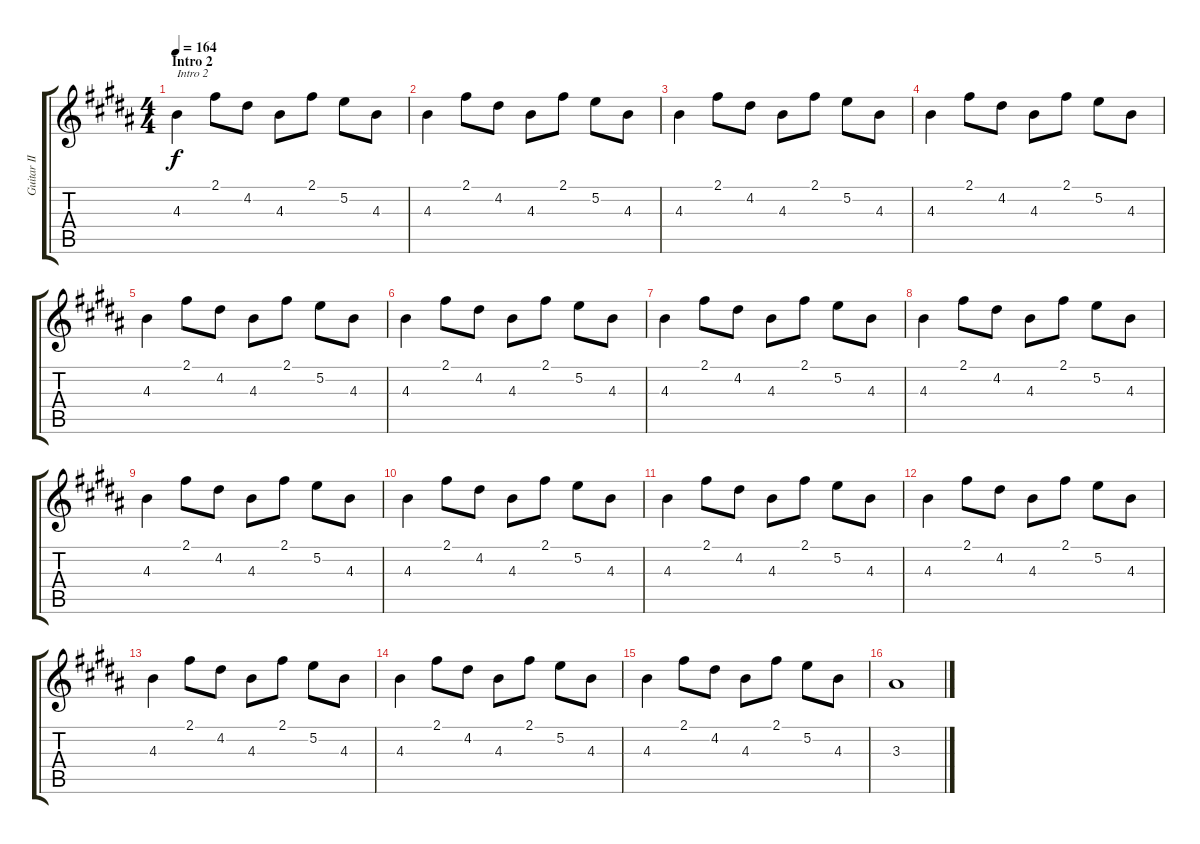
\track ("Guitar II" "Guitar II") {instrument distortionguitar}
\staff {score tabs}
\tuning (E4 B3 G3 D3 A2 E2) {hide}
\ts (4 4)
\section ("" "Intro 2")
\tempo 164
\clef g2
\ks b
4.3.4{txt "Intro 2" dy f} 2.1.8 4.2.8 4.3.8 2.1.8 5.2.8 4.3.8 |
4.3.4 2.1.8 4.2.8 4.3.8 2.1.8 5.2.8 4.3.8 |
4.3.4 2.1.8 4.2.8 4.3.8 2.1.8 5.2.8 4.3.8 |
4.3.4 2.1.8 4.2.8 4.3.8 2.1.8 5.2.8 4.3.8 |
4.3.4 2.1.8 4.2.8 4.3.8 2.1.8 5.2.8 4.3.8 |
4.3.4 2.1.8 4.2.8 4.3.8 2.1.8 5.2.8 4.3.8 |
4.3.4 2.1.8 4.2.8 4.3.8 2.1.8 5.2.8 4.3.8 |
4.3.4 2.1.8 4.2.8 4.3.8 2.1.8 5.2.8 4.3.8 |
4.3.4 2.1.8 4.2.8 4.3.8 2.1.8 5.2.8 4.3.8 |
4.3.4 2.1.8 4.2.8 4.3.8 2.1.8 5.2.8 4.3.8 |
4.3.4 2.1.8 4.2.8 4.3.8 2.1.8 5.2.8 4.3.8 |
4.3.4 2.1.8 4.2.8 4.3.8 2.1.8 5.2.8 4.3.8 |
4.3.4 2.1.8 4.2.8 4.3.8 2.1.8 5.2.8 4.3.8 |
4.3.4 2.1.8 4.2.8 4.3.8 2.1.8 5.2.8 4.3.8 |
4.3.4 2.1.8 4.2.8 4.3.8 2.1.8 5.2.8 4.3.8 |
3.3.1
